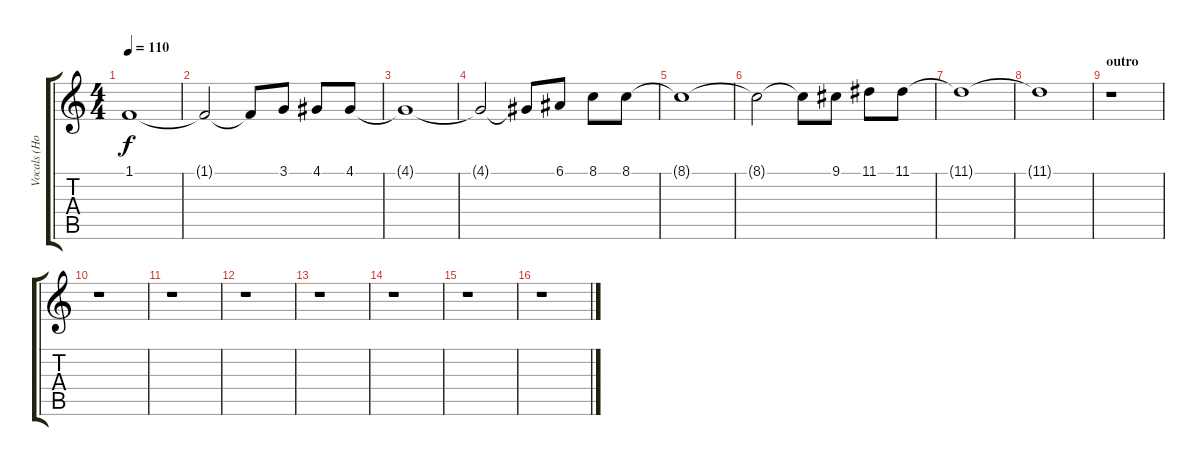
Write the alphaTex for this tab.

\track ("Vocals (Hogson)" "Vocals (Ho") {instrument lead6voice}
\staff {score tabs}
\tuning (E4 B3 G3 D3 A2 E2) {hide}
\ts (4 4)
\tempo 110
\clef g2
\ks c
1.1{t}.1{dy f} |
1.1{t}.2 1.1{t}.8 3.1.8 4.1.8 4.1.8 |
4.1{t}.1 |
4.1{t}.2 4.1{t}.8 6.1.8 8.1.8 8.1.8 |
8.1{t}.1 |
8.1{t}.2 8.1{t}.8 9.1.8 11.1.8 11.1.8 |
11.1{t}.1 |
11.1{t}.1 |
\section ("" "outro")
r.1 |
r.1 |
r.1 |
r.1 |
r.1 |
r.1 |
r.1 |
r.1
